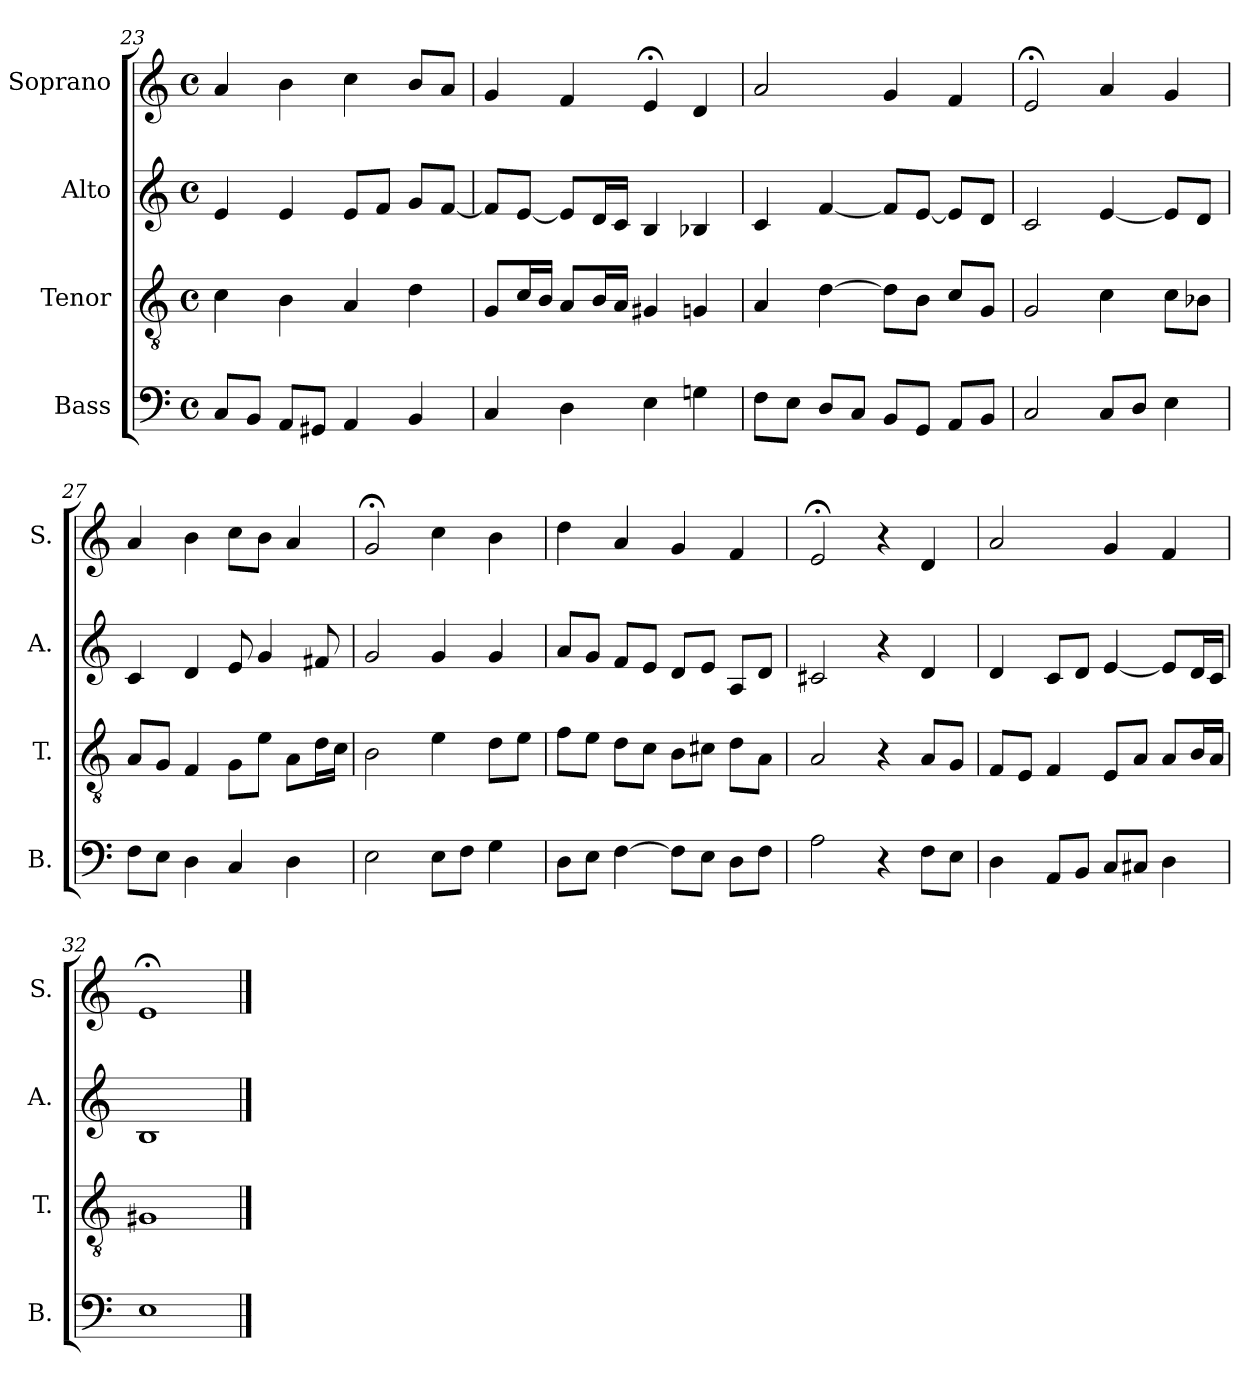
**kern	**kern	**kern	**kern
*part4	*part3	*part2	*part1
*staff4	*staff3	*staff2	*staff1
*I"Bass	*I"Tenor	*I"Alto	*I"Soprano
*I'B.	*I'T.	*I'A.	*I'S.
*clefF4	*clefGv2	*clefG2	*clefG2
*k[]	*k[]	*k[]	*k[]
*a:	*a:	*a:	*a:
*M4/4	*M4/4	*M4/4	*M4/4
*met(c)	*met(c)	*met(c)	*met(c)
=23	=23	=23	=23
8C/L	4c\	4e/	4a/
8BB/J	.	.	.
8AA/L	4B\	4e/	4b\
8GG#X/J	.	.	.
4AA/	4A/	8e/L	4cc\
.	.	8f/J	.
4BB/	4d\	8g/L	8b/L
.	.	[8f/J	8a/J
=24	=24	=24	=24
4C/	8G/L	8f/L]	4g/
.	16c/L	[8e/J	.
.	16B/JJ	.	.
4D\	8A/L	8e/L]	4f/
.	16B/L	16d/L	.
.	16A/JJ	16c/JJ	.
4E\	4G#X/	4B/	4e;</
4Gn\	4Gn/	4B-X/	4d/
=25	=25	=25	=25
8F\L	4A/	4c/	2a/
8E\J	.	.	.
8D/L	[4d\	[4f/	.
8C/J	.	.	.
8BB/L	8d\L]	8f/L]	4g/
8GG/J	8B\J	[8e/J	.
8AA/L	8c/L	8e/L]	4f/
8BB/J	8G/J	8d/J	.
=26	=26	=26	=26
2C/	2G/	2c/	2e;</
8C/L	4c\	[4e/	4a/
8D/J	.	.	.
4E\	8c\L	8e/L]	4g/
.	8B-X\J	8d/J	.
!!LO:LB:g=z
=27	=27	=27	=27
8F\L	8A/L	4c/	4a/
8E\J	8G/J	.	.
4D\	4F/	4d/	4b\
4C/	8G\L	8e/	8cc\L
.	8e\J	4g/	8b\J
4D\	8A\L	.	4a/
.	16d\L	8f#X/	.
.	16c\JJ	.	.
=28	=28	=28	=28
2E\	2B\	2g/	2g;</
8E\L	4e\	4g/	4cc\
8F\J	.	.	.
4G\	8d\L	4g/	4b\
.	8e\J	.	.
=29	=29	=29	=29
8D\L	8f\L	8a/L	4dd\
8E\J	8e\J	8g/J	.
[4F\	8d\L	8f/L	4a/
.	8c\J	8e/J	.
8F\L]	8B\L	8d/L	4g/
8E\J	8c#X\J	8e/J	.
8D\L	8d\L	8A/L	4f/
8F\J	8A\J	8d/J	.
=30	=30	=30	=30
2A\	2A/	2c#X/	2e;</
4r	4r	4r	4r
8F\L	8A/L	4d/	4d/
8E\J	8G/J	.	.
=31	=31	=31	=31
4D\	8F/L	4d/	2a/
.	8E/J	.	.
8AA/L	4F/	8c/L	.
8BB/J	.	8d/J	.
8C/L	8E/L	[4e/	4g/
8C#X/J	8A/J	.	.
4D\	8A/L	8e/L]	4f/
.	16B/L	16d/L	.
.	16A/JJ	16c/JJ	.
=32	=32	=32	=32
1E	1G#X	1B	1e;<
==	==	==	==
*-	*-	*-	*-
